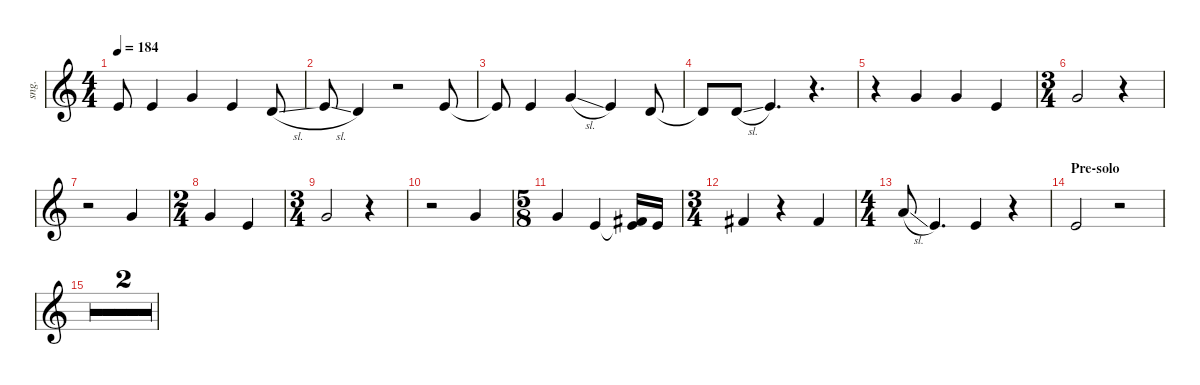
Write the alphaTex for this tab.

\defaultSystemsLayout 4
\hideDynamics
\bracketExtendMode nobrackets
\otherSystemsTrackNameOrientation horizontal
\track ("Vocals" "sng.") {defaultSystemsLayout 4 multiBarRest instrument voiceoohs}
\staff {score}
\tuning (E4 B3 G3 D3 A2 E2)
\ts (4 4)
\tempo 184
\clef g2
\ks c
5.2{t}.8{dy mf beam Up} 5.2.4{beam Up} 8.2.4{beam Up} 5.2.4{beam Up} 3.2{sl}.8{beam Up} |
5.2{sl}.8{beam Up} 3.2.4{beam Up} r.2{beam Up} 5.2.8{beam Up} |
5.2{t}.8{beam Up} 5.2.4{beam Up} 8.2{sl}.4{beam Up} 5.2.4{beam Up} 3.2.8{beam Up} |
3.2{t}.8{beam Up} 3.2{sl}.8{beam Up} 5.2.4{d beam Up} r.4{d beam Up} |
r.4{beam Down} 8.2.4{beam Up} 8.2.4{beam Up} 5.2.4{beam Up} |
\ts (3 4)
\beaming (8 2 2 2 2)
8.2.2{beam Up} r.4{beam Up} |
r.2{beam Down} 8.2.4{beam Up} |
\ts (2 4)
\beaming (8 2 2 2 2)
8.2.4{beam Up} 5.2.4{beam Up} |
\ts (3 4)
\beaming (8 2 2 2 2)
8.2.2{beam Up} r.4{beam Up} |
r.2{beam Down} 8.2.4{beam Up} |
\ts (5 8)
\beaming (8 2 2 2 2)
8.2.4{beam Up} 5.2.4{beam Up} (7.2{acc #} 5.2{t}).16{beam Up} 5.2.16{beam Up} |
\ts (3 4)
\beaming (8 2 2 2 2)
7.2{acc #}.4{beam Up} r.4{beam Up} 7.2{acc #}.4{beam Up} |
\ts (4 4)
\beaming (8 2 2 2 2)
10.2{sl}.8{beam Up} 5.2.4{d beam Up} 5.2.4{beam Up} r.4{beam Up} |
\section ("" "Pre-solo")
5.2.2{beam Up} r.2{beam Up} |
r.1{beam Down} |
r.1{beam Down}
